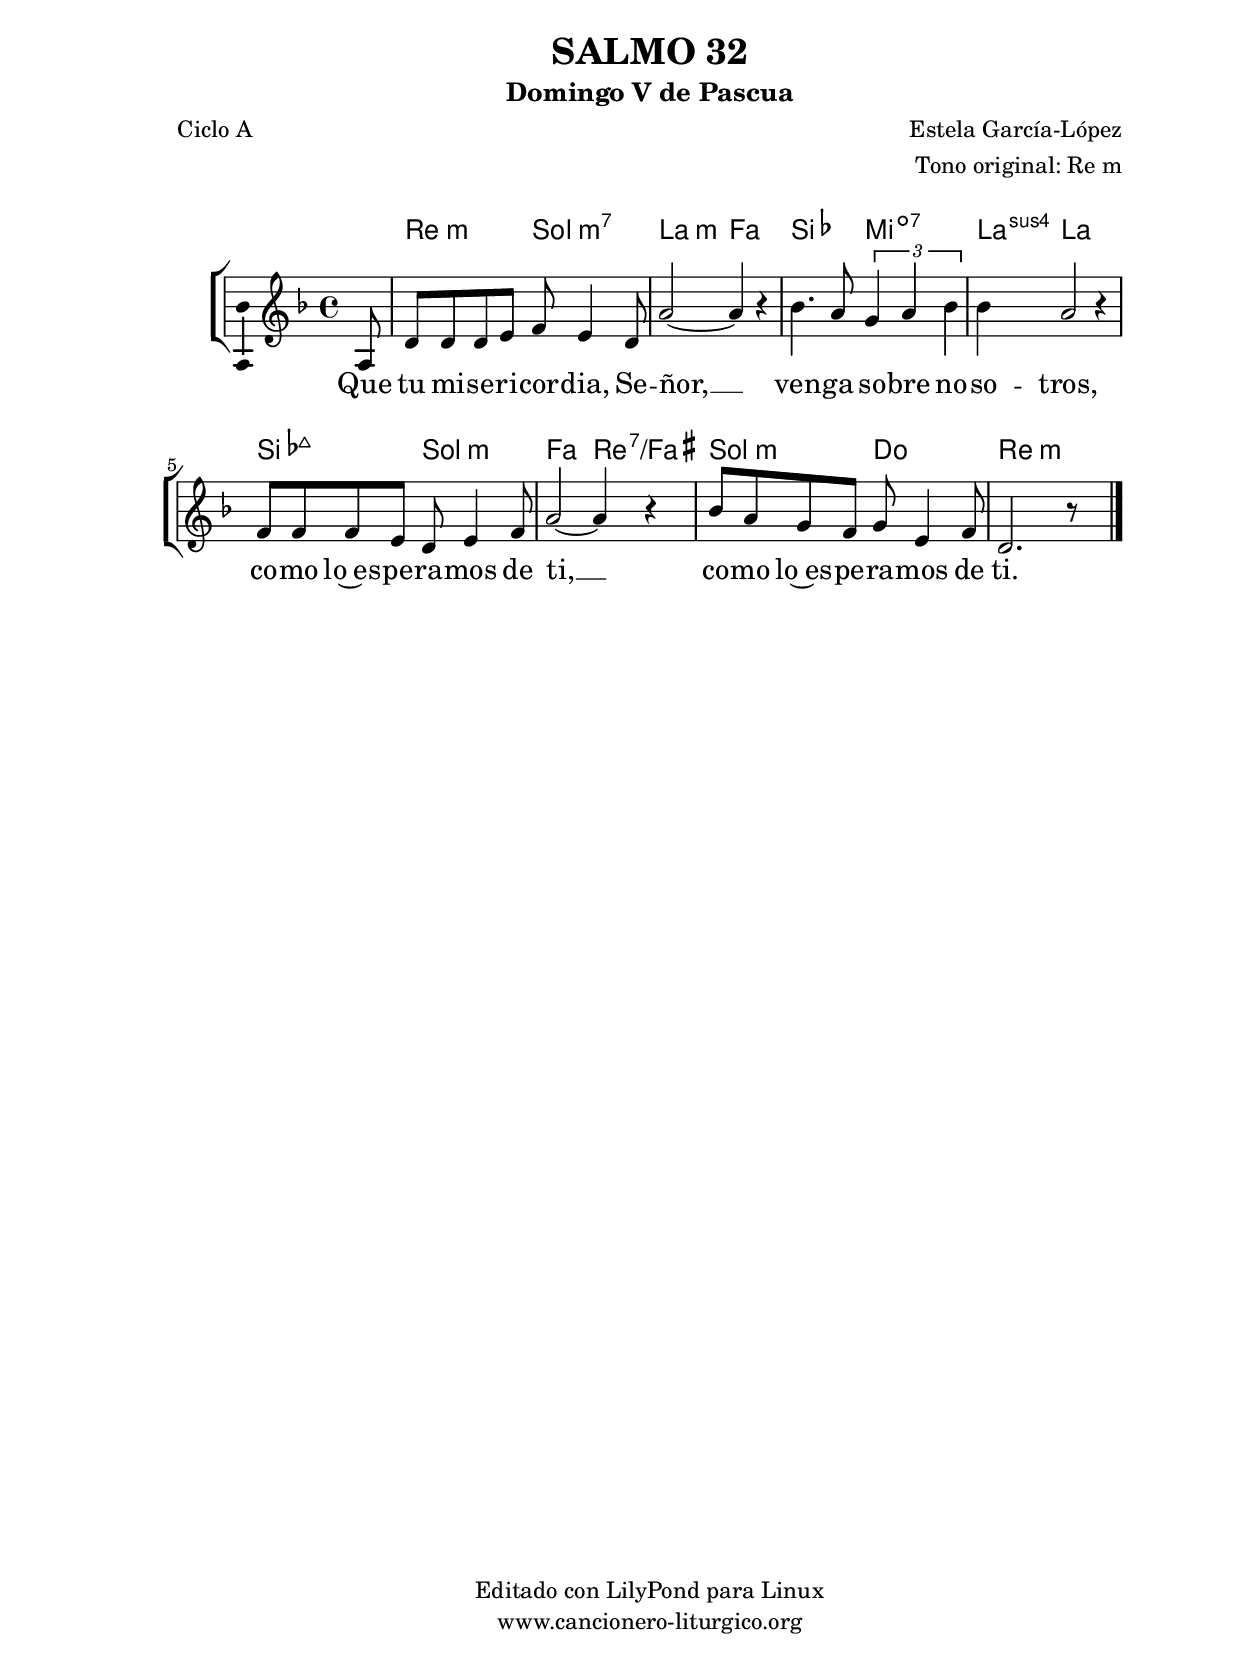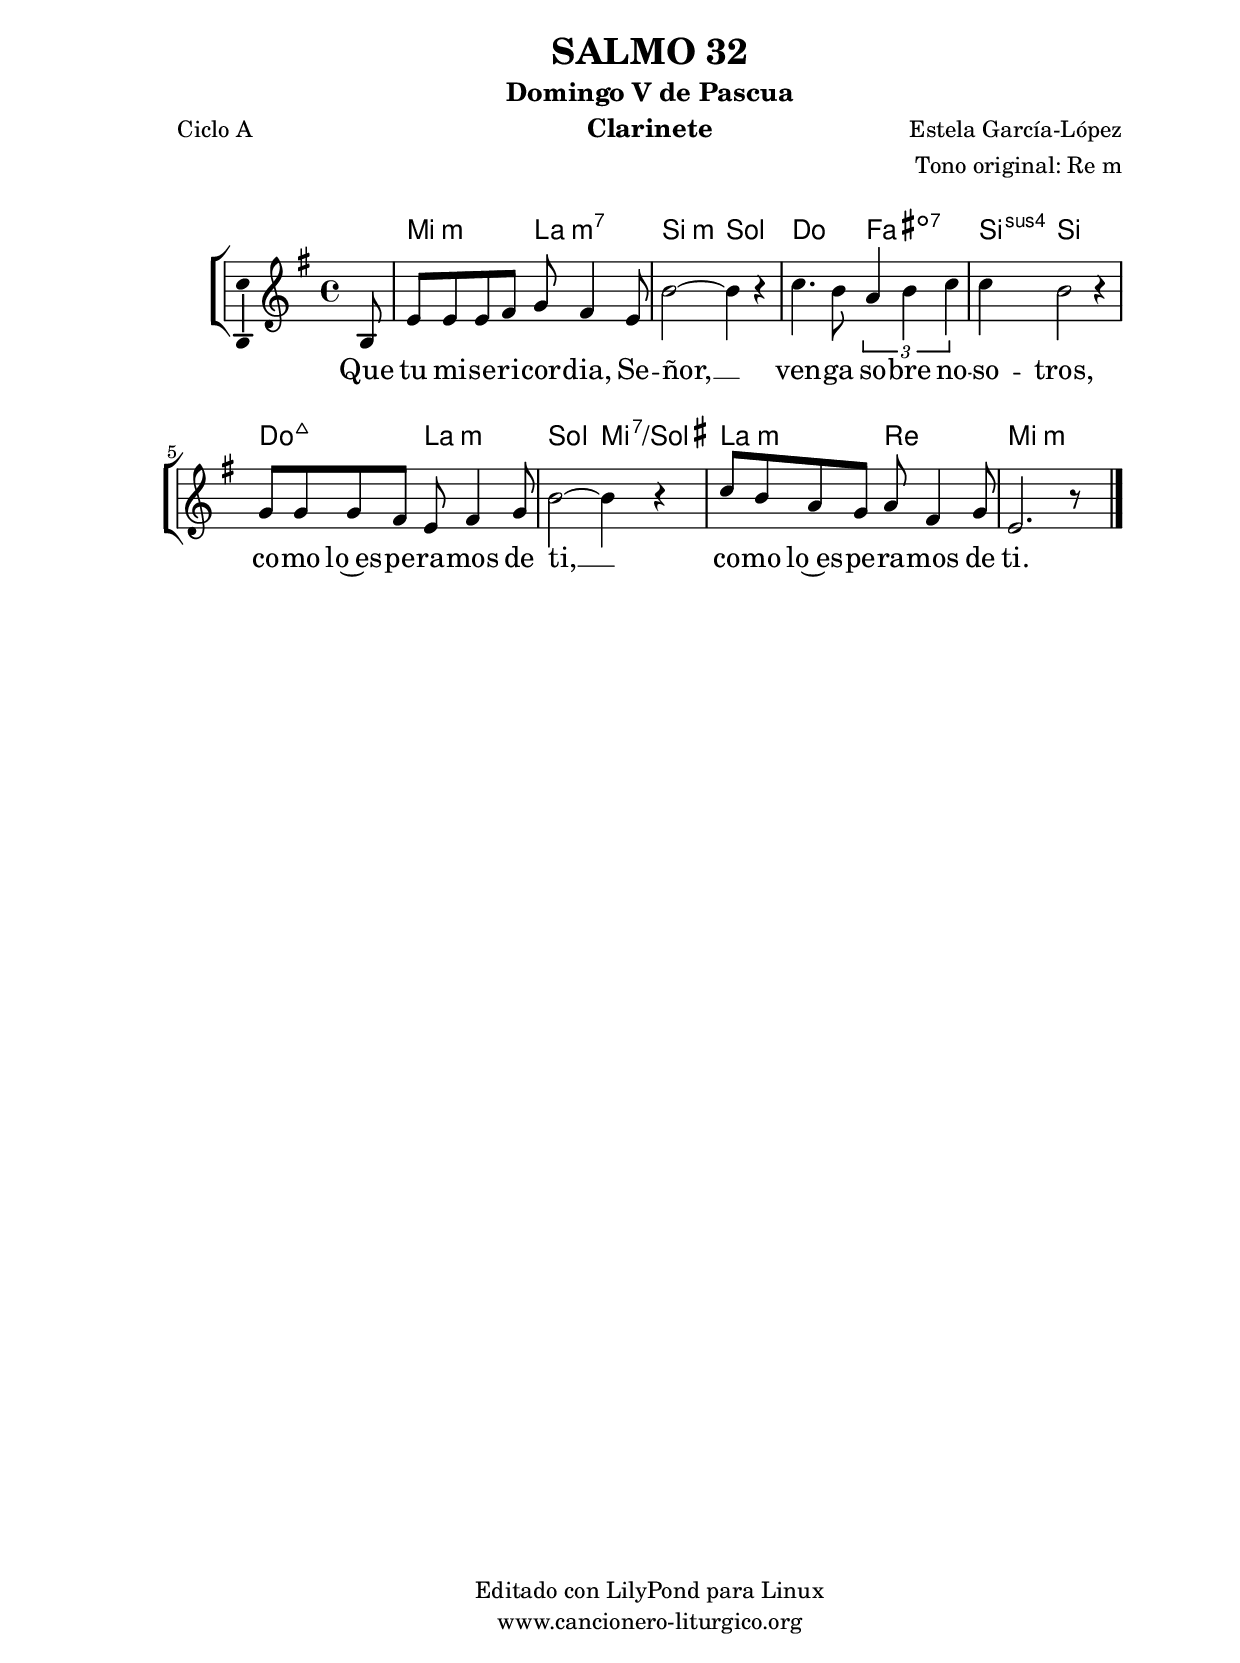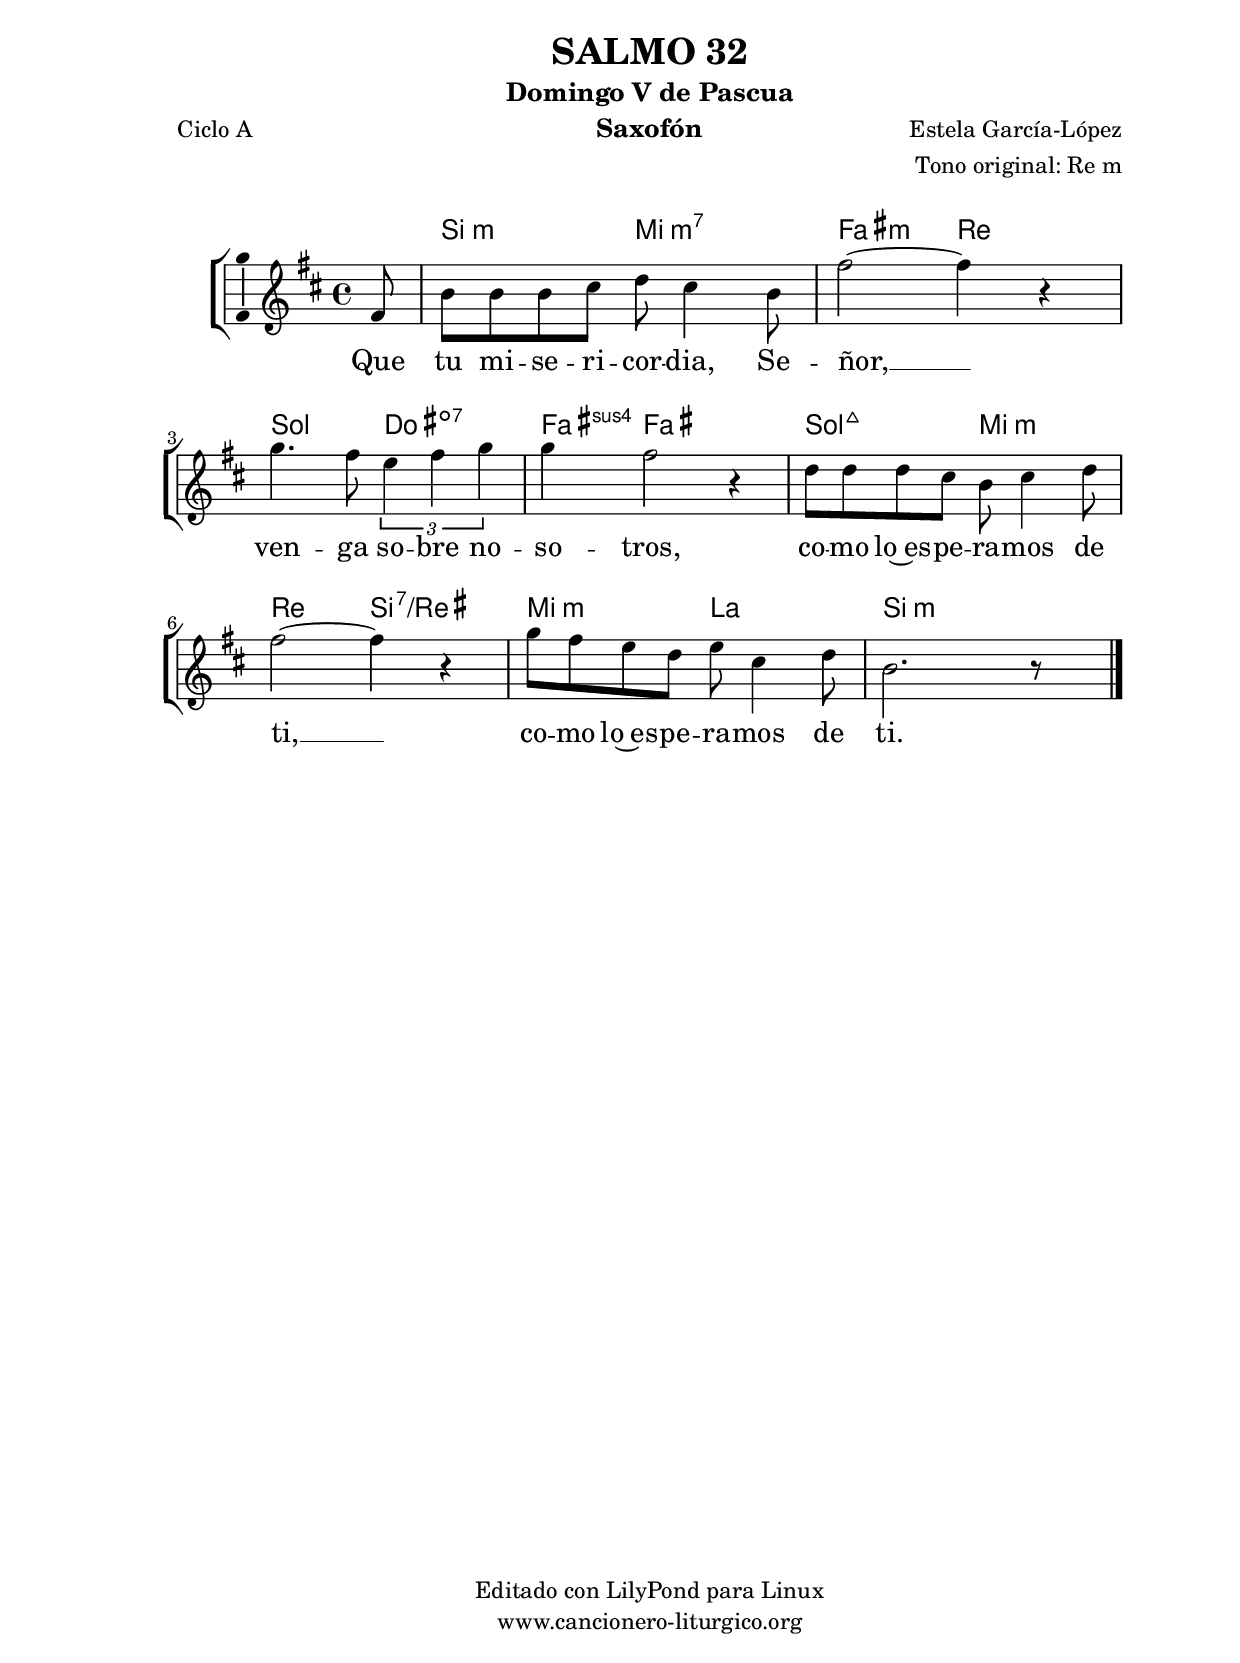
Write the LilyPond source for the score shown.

%
%para convertir .midi en .wav:
%timidity filename.midi -Ow -o finename.wav
%
%
%Para convertir de .wav a .mp3:
%lame -h -m j filename.wav
%
%
%para escuchar el midi:
%timidity nombrefichero.midi
%


%versión de lilypond para la que se ha escrito esta partitura:
\version "2.16.0"

	%Tamaño papel
	#(set-default-paper-size "a4")
	%Tamaño partitura
	#(set-global-staff-size 20)
	%No responde al pulsar sobre una nota
	#(ly:set-option 'point-and-click #f)

%parámetros del encabezamiento:
\header {
	title = "SALMO 32"
	subtitle = "Domingo V de Pascua"
	composer = "Estela García-López"
	poet = "Ciclo A"
	meter = ""
	arranger = "Tono original: Re m"
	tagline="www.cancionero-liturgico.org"
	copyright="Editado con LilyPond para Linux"
	tiempo = "Pascua"
	usos = "Salmo"
	letra = "Que tu misericordia, Señor, venga sobre nosotros, como lo esperamos de ti, como lo esperamos de ti."
	}

%parámetros asociados al papel:
\paper  {
	oddHeaderMarkup = \markup {\fill-line { \on-the-fly #not-first-page \fromproperty #'header:title \on-the-fly #not-first-page \fromproperty #'header:composer }}
	evenHeaderMarkup = \markup {\fill-line { \fromproperty #'header:composer \fromproperty #'header:title }}
	#(set-paper-size "a4")
	print-page-number = ##f
	first-page-number = 1
	print-first-page-number = ##f
%	head-separation = 3.0 \cm
	top-margin = 2.0 \cm
	bottom-margin = 0.5\cm
%%%	bottom-margin = -1.0\cm
	left-margin = 3.0 \cm
	line-width = 16.0 \cm 
	indent = 8\mm
	interscoreline = 2.\mm
	between-system-space = 15\mm
%	para que las partituras no llenen la hoja:
	ragged-bottom = ##t
%	idem para la última hoja:
	ragged-last-bottom = ##f
%	para que las partituras llenen el ancho del papel:
	ragged-last = ##f
	after-title-space = 2.5 \cm
%page-count=1
%system-count=8

	%Flexible Vertical Spacing
%	markup-markup-spacing =
%	#'((basic-distance . 15) (minimum-distance . 15) (padding . 3))
	markup-system-spacing =
	#'((basic-distance . 15) (minimum-distance . 15) (padding . 3))
	system-system-spacing =
	#'((basic-distance . 15) (minimum-distance . 15) (padding . 3))
	score-system-spacing =
	#'((basic-distance . 15) (minimum-distance . 15) (padding . 5))
%	top-system-spacing = % header
%	#'((basic-distance . 8) (minimum-distance . 0) (padding . 3))
%	top-markup-spacing =
%	#'((basic-distance . 20) (minimum-distance . 20) (padding . 3))
	last-bottom-spacing = % footer
	#'((basic-distance . 5) (minimum-distance . 5) (padding . 3))
%	score-markup-spacing =
%	#'((basic-distance . 16) (minimum-distance . 13) (padding . 3))

	}


%parámetros que afectan a toda la partitura:
global =  {
	%clave de sol (G):
	\clef G
	%armadura:
%	\transpose a c'
	\key d \minor
	\tempo 4=88
	\set Score.tempoHideNote = ##t
	}


acordes = {
	\italianChords
	\chordmode {
%	\transpose a c'
{
s8
d2:m g:m7 a:m f bes e:dim7 a4:sus4 a2. bes2:maj7 g:m f d:7/fis g:m c d:m s2
	}
	}
}


melodia = 
%	\transpose a c'
{
	\relative c'{
	\time 4/4

\partial8 a8
d8 d d e f e4 d8
a'2~a4 r4
bes4. a8 \times2/3{g4 a bes}
bes4 a2 r4
f8 f f e d e4 f8
a2~a4 r4
bes8 a g f g e4 f8
d2. r8 s8

	\bar "|."
	}
	}


texto = \lyricmode {
Que tu mi -- se -- ri -- cor -- dia, Se -- ñor, __ ven -- ga so -- bre no -- so -- tros,
co -- mo lo~es -- pe -- ra -- mos de ti, __ co -- mo lo~es -- pe -- ra -- mos de ti.
	}


acordesStaff = \context ChordNames = acordesStaff <<
	\set chordChanges = ##t
	\acordes
	>>


vozStaff = \context Voice = vozStaff
\with {\consists "Ambitus_engraver"}
<<
%	\set Staff.instrumentName = ""
%	\set Staff.shortInstrumentName = ""
%	\set Staff.midiInstrument = #"clarinet"
%	\set Staff.midiInstrument = #"cello"
%	\set Staff.midiInstrument = #"flute"
	\set Staff.midiInstrument = #"electric guitar (jazz)"
%	\set Staff.midiInstrument = #"english horn"
%	\set Staff.midiInstrument = #"violin"
%	\set Staff.midiInstrument = #"glockenspiel"
	\set Staff.midiMinimumVolume = #0.7
	\set Staff.midiMaximumVolume = #0.9
	\global
	\melodia
	>>


textoStaff = \context Lyrics = textoStaff <<
	\lyricsto vozStaff \texto
	>>

\book {
	\score {
		\context ChoirStaff {
			\override StaffGroup.SystemStartBracket #'collapse-height = #1
			\override Score.SystemStartBar #'collapse-height = #1
			<<
			\acordesStaff
			\vozStaff
			\textoStaff
			>>
			}
		\layout {
	    		\context {
				\Lyrics
				\override LyricText #'font-size = #2
				}
	   		 \context {
				\Score
				%fontSize = #3
				\override StaffSymbol #'staff-space = #(magstep +3)
				%\override Beam #'thickness = #0.55
				%\override SpacingSpanner #'spacing-increment = #1.0
				%\override Slur #'height-limit = #1.5
				}
			}
		}
	\score {
		\unfoldRepeats
		\context ChoirStaff {
			<<
			\acordesStaff
			\vozStaff
			>>
			}
		\midi {
	  		\context {
	  			\Score
				tempoWholesPerMinute = #(ly:make-moment 70 4)
				}
			}
		}
	}

%Partitura para clarinete
#(define output-suffix "C")
\book {
	\header{
		instrument = "Clarinete"
		}
	\score {
		\context ChoirStaff {
			\override StaffGroup.SystemStartBracket #'collapse-height = #1
			\override Score.SystemStartBar #'collapse-height = #1
\transpose c d
			<<
			\acordesStaff
			\vozStaff
			\textoStaff
			>>
			}
		\layout {
	    		\context {
				\Lyrics
				\override LyricText #'font-size = #2
				}
	   		 \context {
				\Score
				%fontSize = #3
				\override StaffSymbol #'staff-space = #(magstep +3)
				%\override Beam #'thickness = #0.55
				%\override SpacingSpanner #'spacing-increment = #1.0
				%\override Slur #'height-limit = #1.5
				}
			}
		}
	}

%Partitura para saxofón
#(define output-suffix "S")
\book {
	\header{
		instrument = "Saxofón"
		}
	\score {
		\context ChoirStaff {
			\override StaffGroup.SystemStartBracket #'collapse-height = #1
			\override Score.SystemStartBar #'collapse-height = #1
\transpose c a
			<<
			\acordesStaff
			\vozStaff
			\textoStaff
			>>
			}
		\layout {
	    		\context {
				\Lyrics
				\override LyricText #'font-size = #2
				}
	   		 \context {
				\Score
				%fontSize = #3
				\override StaffSymbol #'staff-space = #(magstep +3)
				%\override Beam #'thickness = #0.55
				%\override SpacingSpanner #'spacing-increment = #1.0
				%\override Slur #'height-limit = #1.5
				}
			}
		}
	}

